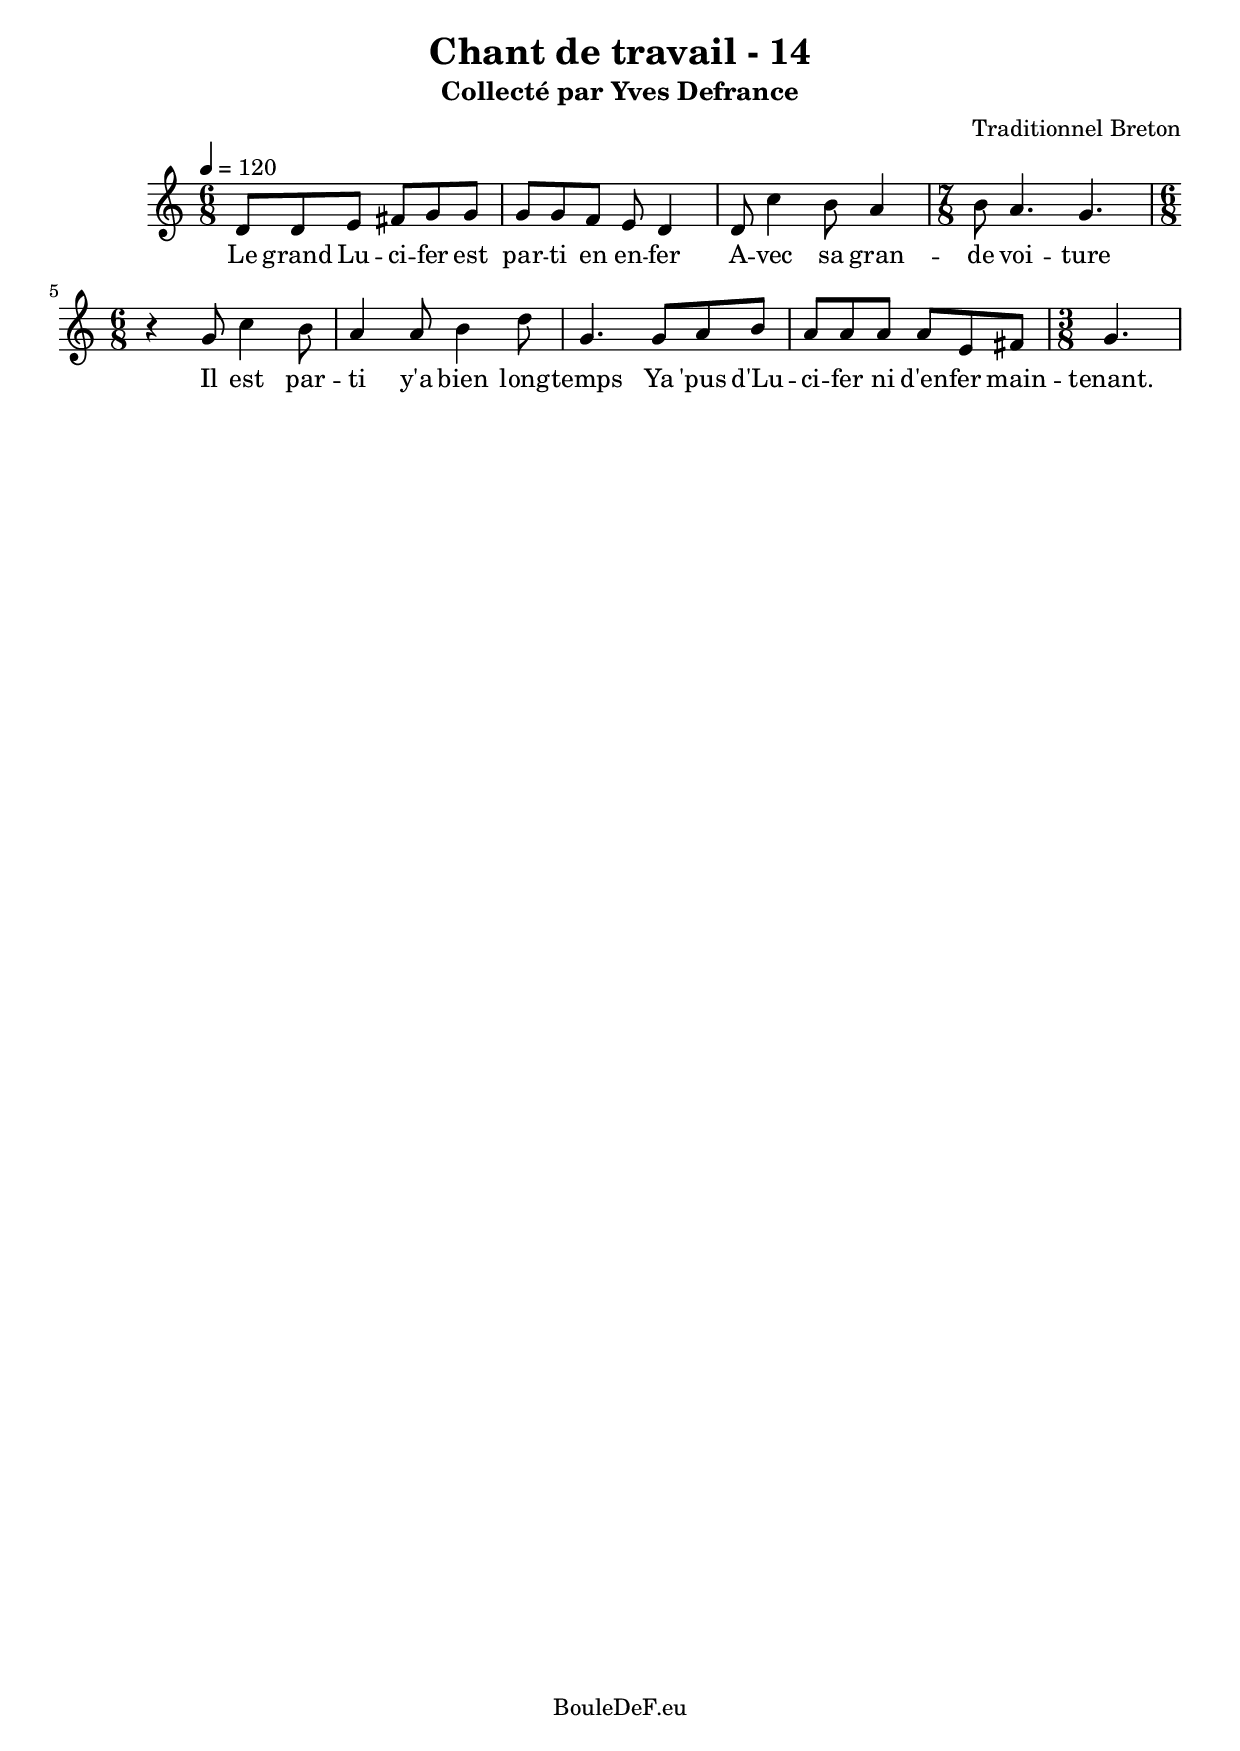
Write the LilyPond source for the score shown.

\version "2.16.0"
\include "italiano.ly"

\header {
	title = "Chant de travail - 14"
	subtitle = "Collecté par Yves Defrance"
	composer = "Traditionnel Breton"
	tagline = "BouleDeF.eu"
}

\score {
	\new Staff \relative sib {
		\clef "treble"
		\time 6/8
		\tempo 4 = 120

		| re8 re mi fad sol sol
		| sol sol fa mi re4
		| re8 do'4 si8 la4
		\time 7/8
		| si8 la4. sol4.
		\time 6/8
		| r4 sol8 do4 si8
		| la4 la8 si4 re8
		| sol,4. sol8 la si
		| la la la la mi fad
		\time 3/8
		| sol4.
	}
	\addlyrics {
		Le grand Lu -- ci -- fer est par -- ti en en -- fer
		A -- vec sa gran -- de voi -- ture
		Il est par -- ti y'a bien long -- temps
		Ya 'pus d'Lu -- ci -- fer ni d'en -- fer main -- tenant.
	}
	\layout {}
	\midi {}
}

